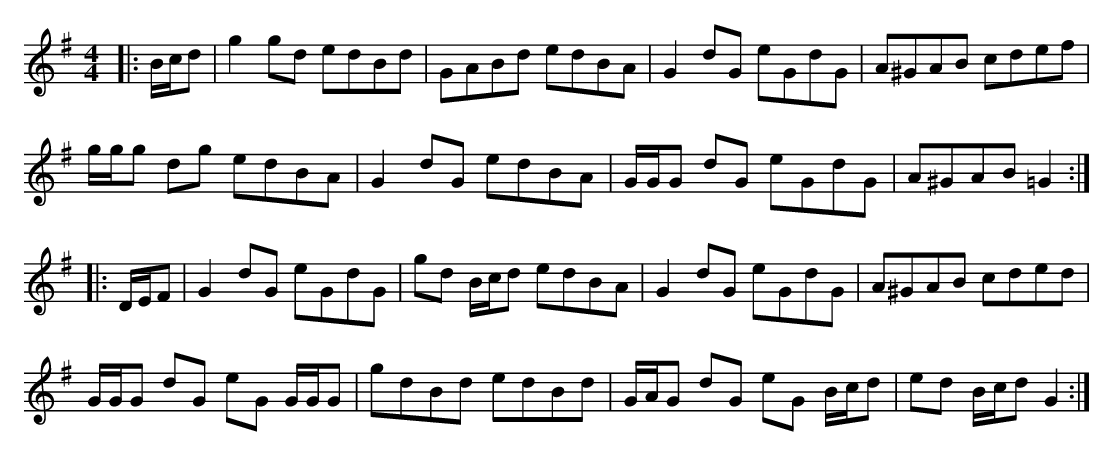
X:1
M:4/4
K:G
|:B/c/d|g2 gd edBd|GABd edBA|G2 dG eGdG|A^GAB cdef|
g/g/g dg edBA|G2 dG edBA|G/G/G dG eGdG|A^GAB =G2:|
|:D/E/F|G2 dG eGdG|gd B/c/d edBA|G2 dG eGdG|A^GAB cded|
G/G/G dG eG G/G/G|gdBd edBd|G/A/G dG eG B/c/d|ed B/c/d G2:|
